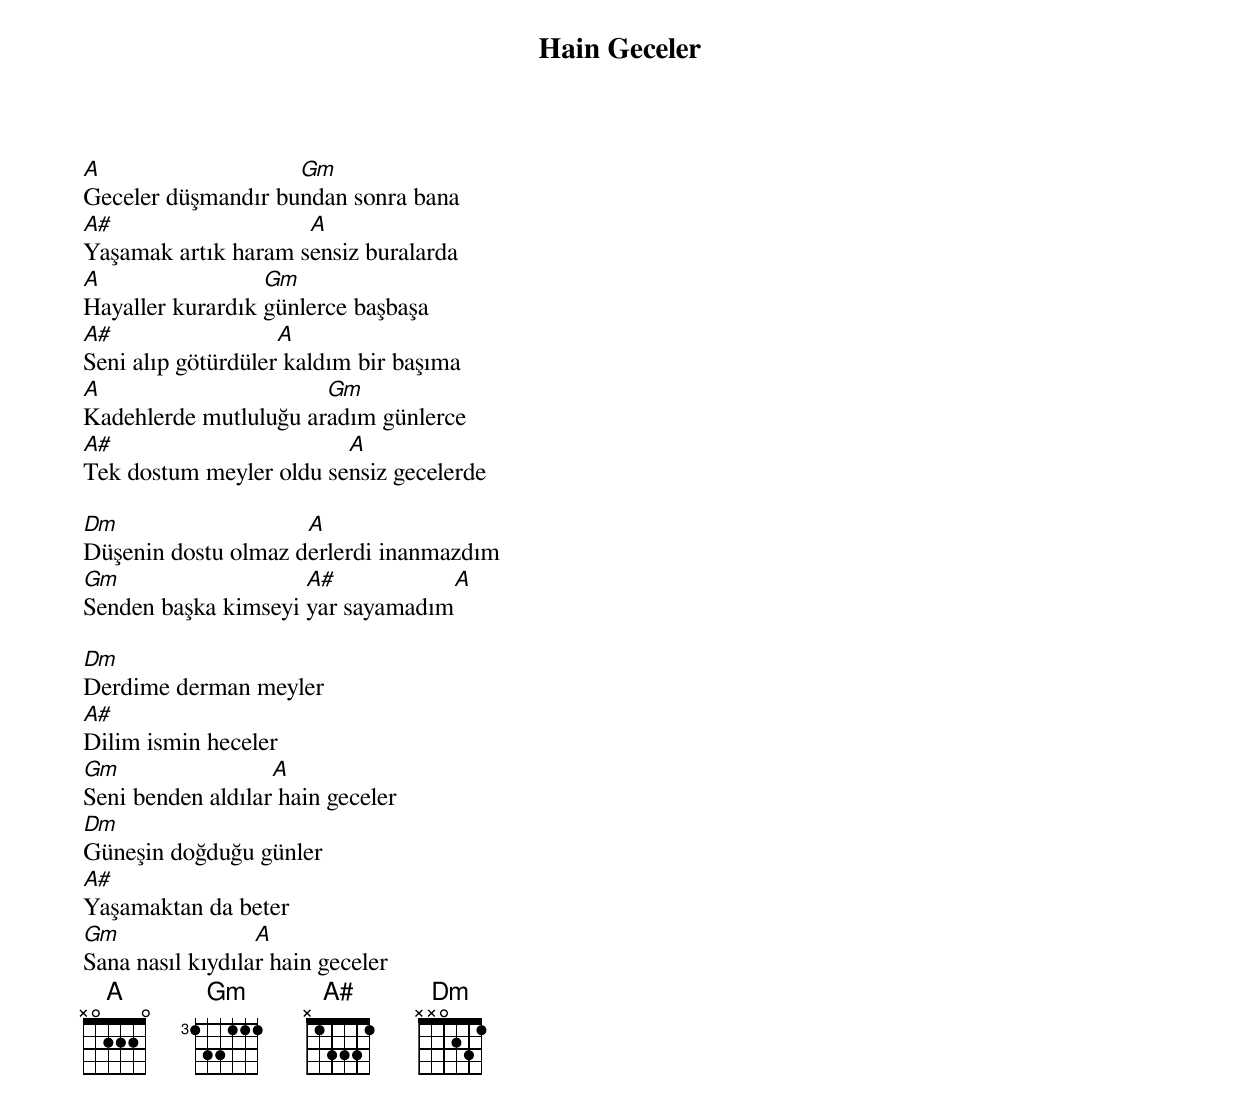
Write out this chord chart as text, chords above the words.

{title: Hain Geceler}
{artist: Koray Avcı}

A                   Gm
Geceler düşmandır bundan sonra bana
A#                   A
Yaşamak artık haram sensiz buralarda
A                 Gm
Hayaller kurardık günlerce başbaşa
A#                  A
Seni alıp götürdüler kaldım bir başıma
A                      Gm
Kadehlerde mutluluğu aradım günlerce
A#                       A
Tek dostum meyler oldu sensiz gecelerde

Dm                   A
Düşenin dostu olmaz derlerdi inanmazdım
Gm                   A#           A
Senden başka kimseyi yar sayamadım

Dm
Derdime derman meyler
A#
Dilim ismin heceler
Gm                 A
Seni benden aldılar hain geceler
Dm
Güneşin doğduğu günler
A#
Yaşamaktan da beter
Gm                A
Sana nasıl kıydılar hain geceler
